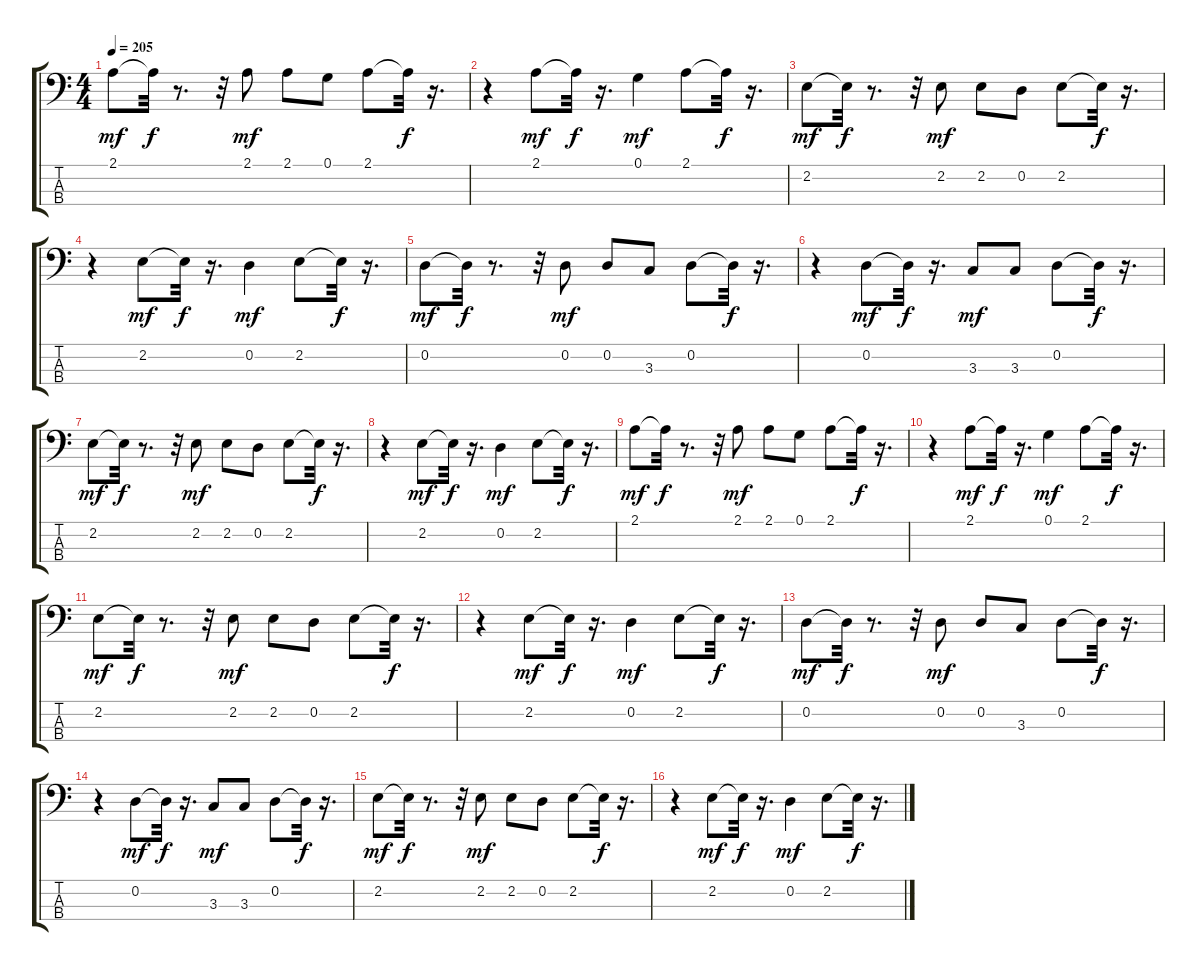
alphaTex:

\track "" {instrument acousticbass}
\staff {score tabs}
\tuning (G2 D2 A1 E1) {hide}
\ts (4 4)
\tempo 205
\clef f4
\ks c
2.1.8{dy mf} 2.1{t}.32{dy f} r.8{d} r.32 2.1.8{dy mf} 2.1.8 0.1.8 2.1.8 2.1{t}.32{dy f} r.16{d} |
r.4 2.1.8{dy mf} 2.1{t}.32{dy f} r.16{d} 0.1.4{dy mf} 2.1.8 2.1{t}.32{dy f} r.16{d} |
2.2.8{dy mf} 2.2{t}.32{dy f} r.8{d} r.32 2.2.8{dy mf} 2.2.8 0.2.8 2.2.8 2.2{t}.32{dy f} r.16{d} |
r.4 2.2.8{dy mf} 2.2{t}.32{dy f} r.16{d} 0.2.4{dy mf} 2.2.8 2.2{t}.32{dy f} r.16{d} |
0.2.8{dy mf} 0.2{t}.32{dy f} r.8{d} r.32 0.2.8{dy mf} 0.2.8 3.3.8 0.2.8 0.2{t}.32{dy f} r.16{d} |
r.4 0.2.8{dy mf} 0.2{t}.32{dy f} r.16{d} 3.3.8{dy mf} 3.3.8 0.2.8 0.2{t}.32{dy f} r.16{d} |
2.2.8{dy mf} 2.2{t}.32{dy f} r.8{d} r.32 2.2.8{dy mf} 2.2.8 0.2.8 2.2.8 2.2{t}.32{dy f} r.16{d} |
r.4 2.2.8{dy mf} 2.2{t}.32{dy f} r.16{d} 0.2.4{dy mf} 2.2.8 2.2{t}.32{dy f} r.16{d} |
2.1.8{dy mf} 2.1{t}.32{dy f} r.8{d} r.32 2.1.8{dy mf} 2.1.8 0.1.8 2.1.8 2.1{t}.32{dy f} r.16{d} |
r.4 2.1.8{dy mf} 2.1{t}.32{dy f} r.16{d} 0.1.4{dy mf} 2.1.8 2.1{t}.32{dy f} r.16{d} |
2.2.8{dy mf} 2.2{t}.32{dy f} r.8{d} r.32 2.2.8{dy mf} 2.2.8 0.2.8 2.2.8 2.2{t}.32{dy f} r.16{d} |
r.4 2.2.8{dy mf} 2.2{t}.32{dy f} r.16{d} 0.2.4{dy mf} 2.2.8 2.2{t}.32{dy f} r.16{d} |
0.2.8{dy mf} 0.2{t}.32{dy f} r.8{d} r.32 0.2.8{dy mf} 0.2.8 3.3.8 0.2.8 0.2{t}.32{dy f} r.16{d} |
r.4 0.2.8{dy mf} 0.2{t}.32{dy f} r.16{d} 3.3.8{dy mf} 3.3.8 0.2.8 0.2{t}.32{dy f} r.16{d} |
2.2.8{dy mf} 2.2{t}.32{dy f} r.8{d} r.32 2.2.8{dy mf} 2.2.8 0.2.8 2.2.8 2.2{t}.32{dy f} r.16{d} |
r.4 2.2.8{dy mf} 2.2{t}.32{dy f} r.16{d} 0.2.4{dy mf} 2.2.8 2.2{t}.32{dy f} r.16{d}
